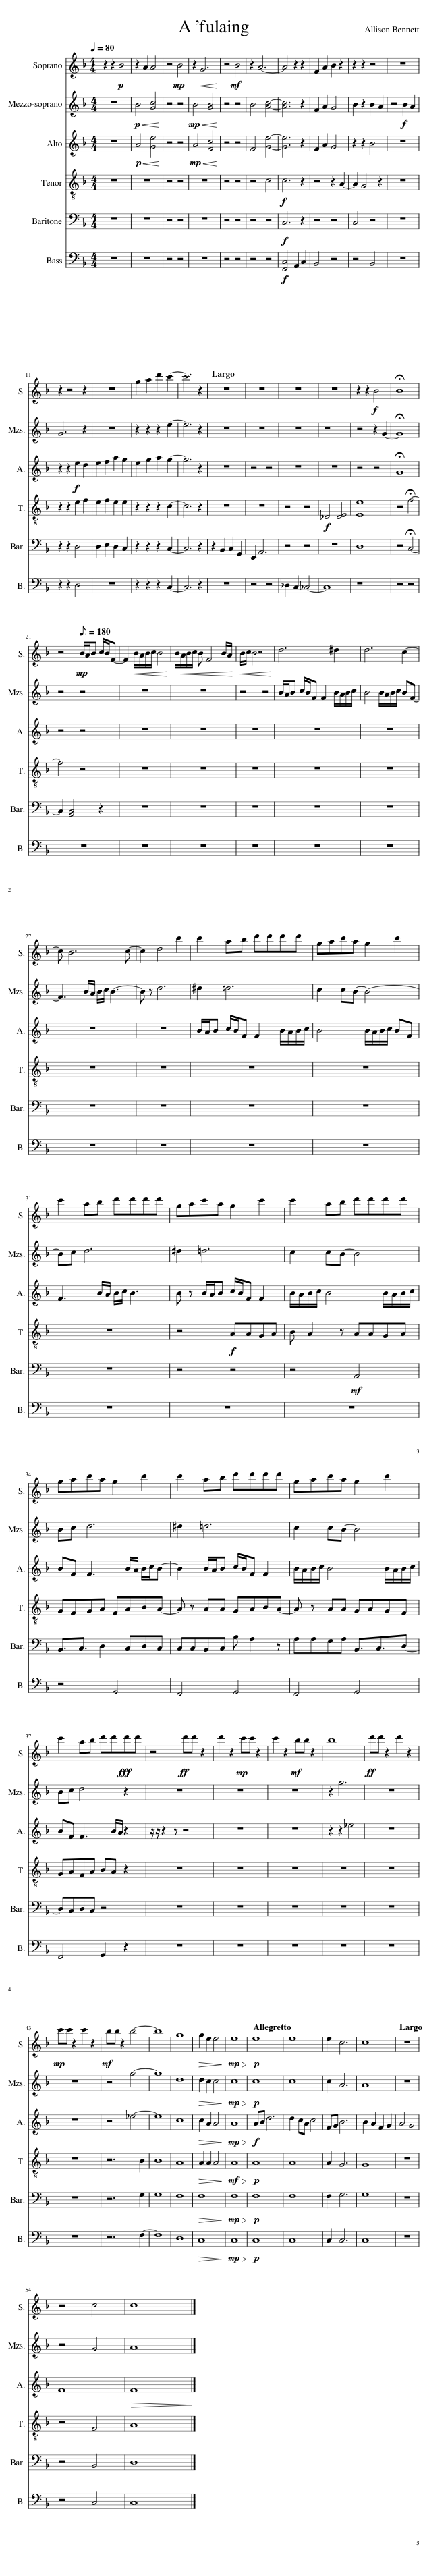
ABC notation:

X:1
%%score 1 2 3 4 5 6 7
L:1/8
Q:1/4=80
M:4/4
I:linebreak $
K:F
V:1 treble
V:2 treble
V:3 treble
V:4 treble
V:5 treble-8
V:6 bass
V:7 bass
V:1
 z8 | z8 | z8 | z8 | z8 | %5
 z8 | z8 | z8 | z8 | z8 |$ %10
 z8 | z8 | z8 | z8 |[Q:1/4=50] z8 | %15
 z8 | z8 | z8 | z8 | z8 |$ %20
 z8[Q:1/8=180] | z8 | z8 | z8 | z8 | %25
 z8 |$ z8 | z8 | z8 | z8 |$ %30
 z8 | z8 | z8 |$ z8 | z8 | %35
 z8 |$ z8 | z8 | z8 | z8 | %40
 z8 | z8 |$ z8 | z8 | z8 | %45
 z8 | z8 | z8 |[Q:1/4=116] z8 | z8 | %50
 z8 | z8 |[Q:1/4=50] z8 |$ z8 | z8 |] %55
V:2
 z2 z2!p! B4 | z2 A2 A4 | z4!mp! B4 | z2!<(! G6!<)! | z4!mf! B4 | %5
 z2 A6- | A4 z2 z2 | F2 A2 B2 z2 | z2 z2 z4 | z8 |$ %10
 z2 z4 z2 | z8 | g2 a2 d'2 c'2- | c'6 z2 | z8 | %15
 z8 | z8 | z8 | z2 z2!f! B4 | !fermata!B8 |$ %20
 z4!mp! B/A/B c/B/F- | F2!<(! B/A/B/c/ B4!<)! | B/!<(!A/B/c/ B F4 B/A/!<)! |!<(! B/c/ B7!<)! | d6 ^d2 | %25
 d6 c2- |$ c B6 c- | c2 d4 c'2 | c'2 ab d'd'd'd' | gac'a g2 c'2 |$ %30
 c'2 ab d'd'd'd' | gac'a g2 c'2 | c'2 ab d'd'd'd' |$ gac'a g2 c'2 | c'2 ab d'd'd'd' | %35
 gac'a g2 c'2 |$ c'2 ab d'd'!fff!!fff!d'd' | z4!ff! d'd' z2 | d'2 z2!mp! c'c' z2 | c'2 z2!mf! bb z2 | %40
 b8 |!ff! d'd' z2 d'2 z2 |$!mp! c'c' z2 c'2 z2 |!mf! bb z2 b4- | b8 | %45
 g8 |!>(! g2 e2 e4!>)! |!mp!!>(! e8!>)! |!p! e8 | e8 | %50
 e2 c6 | c8 | z8 |$ z4 c4 | c8 |] %55
V:3
 z8 |!p!!<(! B4 [Gc]4!<)! | z4 z4 |!mp!!<(! B4 [GB]4!<)! | z4 z4 | %5
 B4 [Ac]4- | [Ac]6 z2 | F2 A2 G4 | B2 z2 B2 A2 | z4!f! B2 A2 |$ %10
 G6 z2 | z8 | z2 z2 z2 e2- | e6 z2 | z8 | %15
 z8 | z8 | z8 | z4 z2 G2- | !fermata!G8 |$ %20
 z4 z4 | z8 | z8 | z4 z4 | B/A/B c/B/F F2 B/A/B/c/ | %25
 B4 B/A/B/c/ BF- |$ F3 B/A/ B/c/ B3- | B z d6 | ^d2 =d6 | c2 cB- B4- |$ %30
 Bc d6 | ^d2 =d6 | c2 cB- B4 |$ Bc d6 | ^d2 =d6 | %35
 c2 cB- B4 |$ Bc d4 z2 | z8 | z8 | z8 | %40
 z2 g6 | z8 |$ z8 | z4 g4- | g8 | %45
 d8 |!>(! d2 c2 c4!>)! |!mp!!>(! c8!>)! |!p! c8 | c8 | %50
 c2 A6 | A8 | z8 |$ z4 G4 | A8 |] %55
V:4
 z8 |!p!!<(! A4 [Ge]4!<)! | z4 z4 |!mp!!<(! A4 [Fc]4!<)! | z4 z4 | %5
 F4 [Ge]4- | [Ge]6 z2 | F2 A2 G4 | z2 z2 B4 | z8 |$ %10
 z2 z2!f! e2 d2 | e2 f2 a2 g2 | e2 g2 a2 g2- | g6 z2 | z8 | %15
 z4 z4 | z8 | z8 | z4 z4 | !fermata!G8 |$ %20
 z4 z4 | z8 | z8 | z8 | z8 | %25
 z8 |$ z8 | z8 | B/A/B c/B/F F2 B/A/B/c/ | B4 B/A/B/c/ BF |$ %30
 F3 B/A/ B/c/ B3 | B z B/A/B c/B/F F2 | B/A/B/c/ B4 B/A/B/c/ |$ BF F3 B/A/ B/c/B- | B2 B/A/B c/B/F F2 | %35
 B/A/B/c/ B4 B/A/B/c/ |$ BF F3 B/A/ z2 | z/ z/ z2 z z4 | z8 | z8 | %40
 z2 z2 _e4 | z8 |$ z8 | z4 _e4- | e8 | %45
 c8 |!>(! c2 A2 A4!>)! |!mp!!>(! A8!>)! |!f! AB d6 | d2 cA c4 | %50
 FG B6 | B2 A2 F2 G2 | A4 G4 |$ F8 |!>(! F8!>)! |] %55
V:5
 z8 | z8 | z4 z4 | z8 | z4 z4 | %5
 z4 c4 |!f! c6 z2 | z4 z2 A2- | A2 G4 z2 | z8 |$ %10
 z2 z2 e2 f2 | e2 f2 e2 e2 | z2 z2 z2 c2- | c6 z2 | z8 | %15
 z8 | z4 z4 |!f! _D4 [DE]4 | [Ee]8 | z4 !fermata!f4- |$ %20
 f4 z4 | z8 | z8 | z8 | z8 | %25
 z8 |$ z8 | z8 | z8 | z8 |$ %30
 z8 | z4!f! AAGA | B A2 z AAGA |$ GFGA FABA- | A z AA GABA- | %35
 A z AA GAGF |$ GAFA BA z2 | z8 | z8 | z8 | %40
 z8 | z8 |$ z8 | z6 B2 | B8 | %45
 A8 |!>(! A2 A2 A4!>)! |!mf!!>(! A8!>)! |!p! A8 | A8 | %50
 A2 G6 | G8 | z8 |$ z4 F4 | A8 |] %55
V:6
 z8 | z8 | z4 z4 | z8 | z4 z4 | %5
 z4 z4 |!f! C,6 z2 | z4 z4 | C,4 z4 | z8 |$ %10
 z2 z2 D,4 | D,2 E,2 D,2 C,2 | z2 z2 z2 C,2- | C,6 z2 | z2 B,,2 C,2 G,,2 | %15
 E,,2 A,,6 | z4 z4 | z8 | D,8 | z4 !fermata!C,4- |$ %20
 C,2 [A,,C,]4 z2 | z8 | z8 | z8 | z8 | %25
 z8 |$ z8 | z8 | z8 | z8 |$ %30
 z8 | z4 z4 | z4!mf! A,,4 |$ B,,3/2C,3/2 D,2 C,D,C, | C,C,B,,C, B, A,2 z | %35
 A,A,G,A, B,,3/2C,3/2D,- |$ D,C,D,C, z4 | z8 | z8 | z8 | %40
 z8 | z8 |$ z8 | z6 G,2 | G,8 | %45
 F,8 |!>(! F,8!>)! |!mp!!>(! F,8!>)! |!p! F,8 | F,8 | %50
 F,2 G,6 | G,8 | z8 |$ z4 B,,4 | D,8 |] %55
V:7
 z8 | z8 | z4 z4 | z8 | z4 z4 | %5
 z4 z4 |!f! [F,,C,]4 A,,2 C,2 | B,,4 z4 | z4 B,,4 | z8 |$ %10
 z2 z2 D,4 | z8 | z2 z2 z2 C,2- | C,6 z2 | z8 | %15
 z4 z4 | _D,2 C,2 _C,4- | C,8 | z8 | z4 z4 |$ %20
 z8 | z8 | z8 | z8 | z8 | %25
 z8 |$ z8 | z8 | z8 | z8 |$ %30
 z8 | z8 | z8 |$ z4 G,,4 | F,,4 G,,4 | %35
 F,,4 G,,4 |$ F,,4 G,,2 z2 | z8 | z8 | z8 | %40
 z8 | z8 |$ z8 | z6 F,2- | F,8 | %45
 D,8 |!>(! C,8!>)! |!mp!!>(! C,8!>)! |!p! C,8 | C,8 | %50
 C,2 C,6 | C,8 | z8 |$ z4 C,4 | C,8 |] %55
